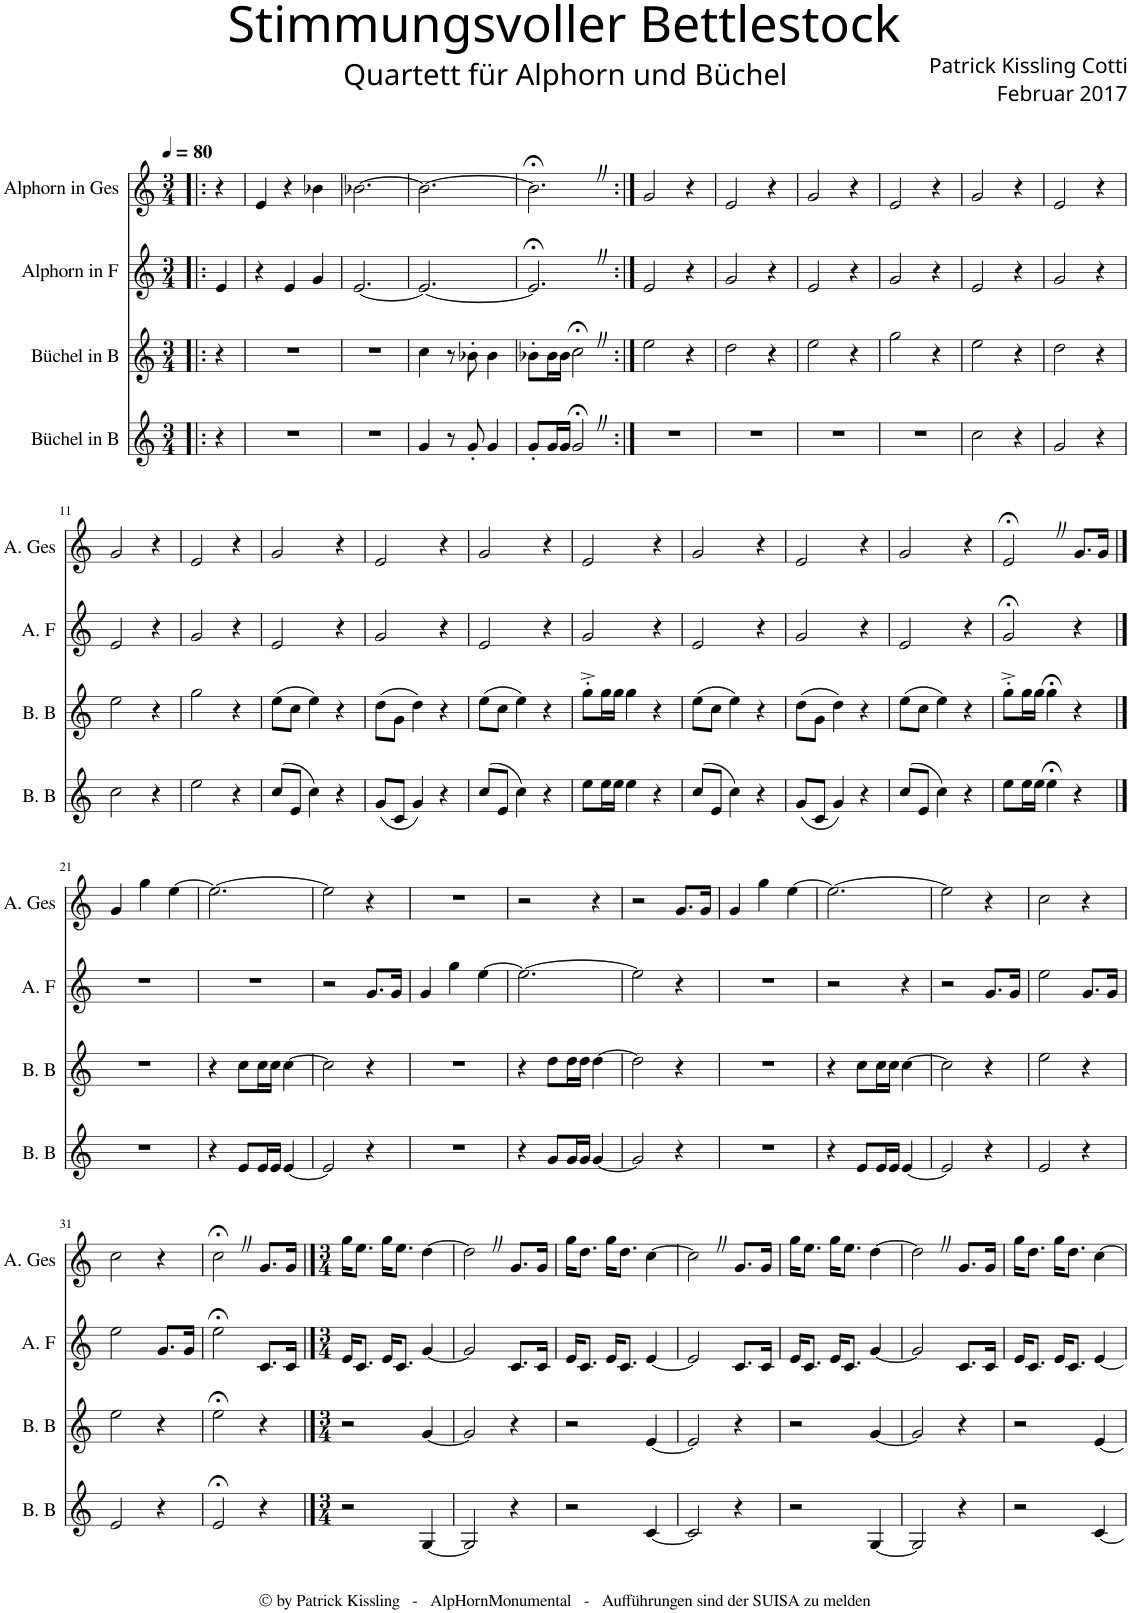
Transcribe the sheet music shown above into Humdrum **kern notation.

**kern	**kern	**kern	**kern
*part4	*part3	*part2	*part1
*staff4	*staff3	*staff2	*staff1
*I"Büchel in B	*I"Büchel in B	*I"Alphorn in F	*I"Alphorn in Ges
*I'B. B	*I'B. B	*I'A. F	*I'A. Ges
*clefG2	*clefG2	*clefG2	*clefG2
*Trd1c2	*Trd1c2	*Trd4c7	*Trd4c6
*k[]	*k[]	*k[]	*k[]
*M3/4	*M3/4	*M3/4	*M3/4
*MM80	*MM80	*MM80	*MM80
=!|:	=!|:	=!|:	=!|:
4r	4r	4e/	4r
=1	=1	=1	=1
2.r	2.r	4r	4e/
.	.	4e/	4r
.	.	4g/	4b-X\
=2	=2	=2	=2
2.r	2.r	[2.e/	[2.b-X\
=3	=3	=3	=3
4g/	4cc\	2.e/_	2.b-\_
8r	8r	.	.
8g'/	8b-X'\	.	.
4g/	4b-\	.	.
=4	=4	=4	=4
8g'/L	8b-X'\L	2.e;<Z/]	2.b-;<Z\]
16g/L	16b-\L	.	.
16g/JJ	16b-\JJ	.	.
2g;<Z/	2cc;<Z\	.	.
=5:|!	=5:|!	=5:|!	=5:|!
2.r	2ee\	2e/	2g/
.	4r	4r	4r
=6	=6	=6	=6
2.r	2dd\	2g/	2e/
.	4r	4r	4r
=7	=7	=7	=7
2.r	2ee\	2e/	2g/
.	4r	4r	4r
=8	=8	=8	=8
2.r	2gg\	2g/	2e/
.	4r	4r	4r
=9	=9	=9	=9
2cc\	2ee\	2e/	2g/
4r	4r	4r	4r
=10	=10	=10	=10
2g/	2dd\	2g/	2e/
4r	4r	4r	4r
!!LO:LB:g=z
=11	=11	=11	=11
2cc\	2ee\	2e/	2g/
4r	4r	4r	4r
=12	=12	=12	=12
2ee\	2gg\	2g/	2e/
4r	4r	4r	4r
=13	=13	=13	=13
(8cc/L	(8ee\L	2e/	2g/
8e/J	8cc\J	.	.
4cc\)	4ee\)	.	.
4r	4r	4r	4r
=14	=14	=14	=14
(8g/L	(8dd\L	2g/	2e/
8c/J	8g\J	.	.
4g/)	4dd\)	.	.
4r	4r	4r	4r
=15	=15	=15	=15
(8cc/L	(8ee\L	2e/	2g/
8e/J	8cc\J	.	.
4cc\)	4ee\)	.	.
4r	4r	4r	4r
=16	=16	=16	=16
8ee\L	8gg'^\L	2g/	2e/
16ee\L	16gg\L	.	.
16ee\JJ	16gg\JJ	.	.
4ee\	4gg\	.	.
4r	4r	4r	4r
=17	=17	=17	=17
(8cc/L	(8ee\L	2e/	2g/
8e/J	8cc\J	.	.
4cc\)	4ee\)	.	.
4r	4r	4r	4r
=18	=18	=18	=18
(8g/L	(8dd\L	2g/	2e/
8c/J	8g\J	.	.
4g/)	4dd\)	.	.
4r	4r	4r	4r
=19	=19	=19	=19
(8cc/L	(8ee\L	2e/	2g/
8e/J	8cc\J	.	.
4cc\)	4ee\)	.	.
4r	4r	4r	4r
=20	=20	=20	=20
8ee\L	8gg'^\L	2g;</	2e;<Z/
16ee\L	16gg\L	.	.
16ee\JJ	16gg\JJ	.	.
4ee;<\	4gg;<\	.	.
4r	4r	4r	8.g/L
.	.	.	16g/Jk
!!LO:LB:g=z
==21	==21	==21	==21
2.r	2.r	2.r	4g/
.	.	.	4gg\
.	.	.	[4ee\
=22	=22	=22	=22
4r	4r	2.r	2.ee\_
8e/L	8cc\L	.	.
16e/L	16cc\L	.	.
16e/JJ	16cc\JJ	.	.
[4e/	[4cc\	.	.
=23	=23	=23	=23
2e/]	2cc\]	2r	2ee\]
4r	4r	8.g/L	4r
.	.	16g/Jk	.
=24	=24	=24	=24
2.r	2.r	4g/	2.r
.	.	4gg\	.
.	.	[4ee\	.
=25	=25	=25	=25
4r	4r	2.ee\_	2r
8g/L	8dd\L	.	.
16g/L	16dd\L	.	.
16g/JJ	16dd\JJ	.	.
[4g/	[4dd\	.	4r
=26	=26	=26	=26
2g/]	2dd\]	2ee\]	2r
4r	4r	4r	8.g/L
.	.	.	16g/Jk
=27	=27	=27	=27
2.r	2.r	2.r	4g/
.	.	.	4gg\
.	.	.	[4ee\
=28	=28	=28	=28
4r	4r	2r	2.ee\_
8e/L	8cc\L	.	.
16e/L	16cc\L	.	.
16e/JJ	16cc\JJ	.	.
[4e/	[4cc\	4r	.
=29	=29	=29	=29
2e/]	2cc\]	2r	2ee\]
4r	4r	8.g/L	4r
.	.	16g/Jk	.
=30	=30	=30	=30
2e/	2ee\	2ee\	2cc\
4r	4r	8.g/L	4r
.	.	16g/Jk	.
!!LO:LB:g=z
=31	=31	=31	=31
2e/	2ee\	2ee\	2cc\
4r	4r	8.g/L	4r
.	.	16g/Jk	.
=32	=32	=32	=32
2e;</	2ee;<\	2ee;<\	2cc;<Z\
4r	4r	8.c/L	8.g/L
.	.	16c/Jk	16g/Jk
==33	==33	==33	==33
*M3/4	*M3/4	*M3/4	*M3/4
2r	2r	16e/KL	16gg\KL
.	.	8.c/J	8.ee\J
.	.	16e/KL	16gg\KL
.	.	8.c/J	8.ee\J
[4G/	[4g/	[4g/	[4dd\
=34	=34	=34	=34
2G/]	2g/]	2g/]	2ddZ\]
4r	4r	8.c/L	8.g/L
.	.	16c/Jk	16g/Jk
=35	=35	=35	=35
2r	2r	16e/KL	16gg\KL
.	.	8.c/J	8.dd\J
.	.	16e/KL	16gg\KL
.	.	8.c/J	8.dd\J
[4c/	[4e/	[4e/	[4cc\
=36	=36	=36	=36
2c/]	2e/]	2e/]	2ccZ\]
4r	4r	8.c/L	8.g/L
.	.	16c/Jk	16g/Jk
=37	=37	=37	=37
2r	2r	16e/KL	16gg\KL
.	.	8.c/J	8.ee\J
.	.	16e/KL	16gg\KL
.	.	8.c/J	8.ee\J
[4G/	[4g/	[4g/	[4dd\
=38	=38	=38	=38
2G/]	2g/]	2g/]	2ddZ\]
4r	4r	8.c/L	8.g/L
.	.	16c/Jk	16g/Jk
=39	=39	=39	=39
2r	2r	16e/KL	16gg\KL
.	.	8.c/J	8.dd\J
.	.	16e/KL	16gg\KL
.	.	8.c/J	8.dd\J
[4c/	[4e/	[4e/	[4cc\
=	=	=	=
*-	*-	*-	*-
